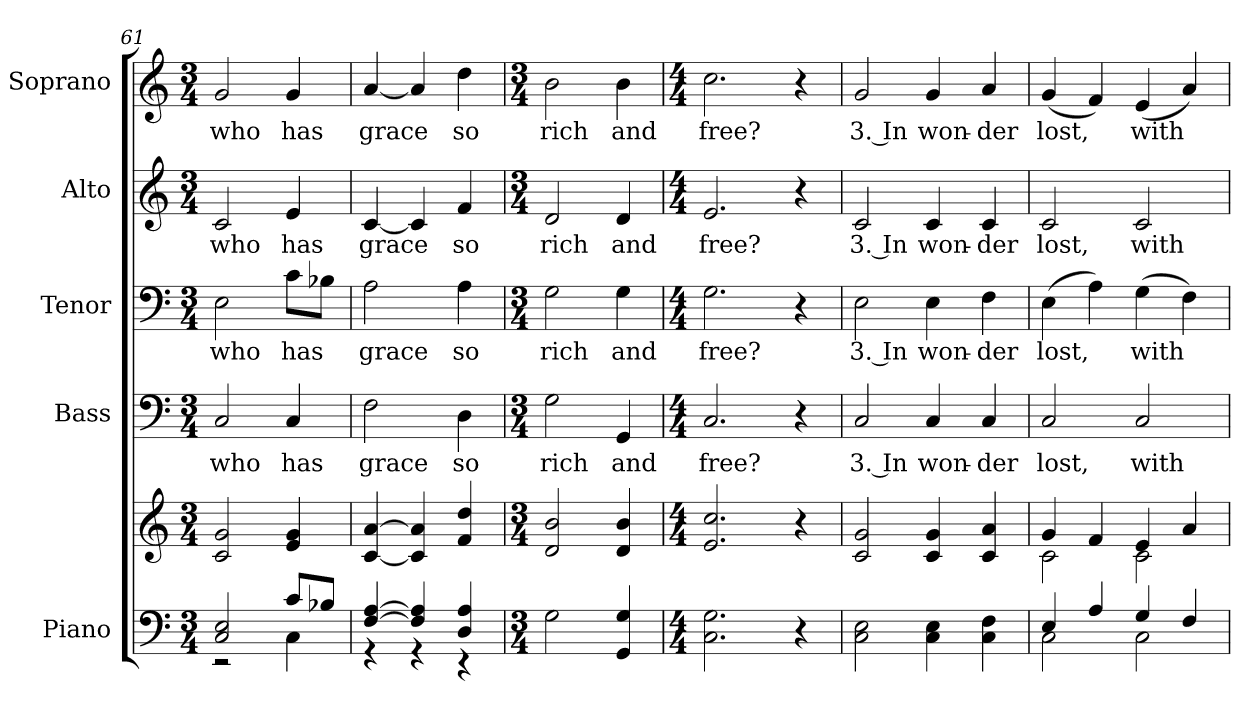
**kern	**kern	**kern	**text	**kern	**text	**kern	**text	**kern	**text
*part5	*part5	*part4	*part4	*part3	*part3	*part2	*part2	*part1	*part1
*staff6	*staff5	*staff4	*staff4	*staff3	*staff3	*staff2	*staff2	*staff1	*staff1
*I"Piano	*	*I"Bass	*	*I"Tenor	*	*I"Alto	*	*I"Soprano	*
*I'Pno.	*	*I'B.	*	*I'T.	*	*I'A.	*	*I'S.	*
*clefF4	*clefG2	*clefF4	*	*clefF4	*	*clefG2	*	*clefG2	*
*k[]	*k[]	*k[]	*	*k[]	*	*k[]	*	*k[]	*
*C:	*C:	*C:	*	*C:	*	*C:	*	*C:	*
*M3/4	*M3/4	*M3/4	*	*M3/4	*	*M3/4	*	*M3/4	*
=61	=61	=61	=61	=61	=61	=61	=61	=61	=61
*^	*	*	*	*	*	*	*	*	*
!	!	!	!	!LO:LY:b:color=#000000	!	!	!	!	!	!
!	!	!	!	!	!	!LO:LY:b:color=#000000	!	!	!	!
!	!	!	!	!	!	!	!	!LO:LY:b:color=#000000	!	!
!	!	!	!	!	!	!	!	!	!	!LO:LY:b:color=#000000
2Ci/ 2Ei	2r	2ci/ 2gi	2Ci/	who	2Ei\	who	2ci/	who	2gi/	who
!	!	!	!	!LO:LY:b:color=#000000	!	!	!	!	!	!
!	!	!	!	!	!	!LO:LY:b:color=#000000	!	!	!	!
!	!	!	!	!	!	!	!	!LO:LY:b:color=#000000	!	!
!	!	!	!	!	!	!	!	!	!	!LO:LY:b:color=#000000
8ci/L	4Ci\	4ei/ 4gi	4Ci/	has	8ci\L	has	4ei/	has	4gi/	has
8B-Xi/J	.	.	.	.	8B-Xi\J	.	.	.	.	.
=62	=62	=62	=62	=62	=62	=62	=62	=62	=62	=62
!	!	!	!	!LO:LY:b:color=#000000	!	!	!	!	!	!
!	!	!	!	!	!	!LO:LY:b:color=#000000	!	!	!	!
!	!	!	!	!	!	!	!	!LO:LY:b:color=#000000	!	!
!	!	!	!	!	!	!	!	!	!	!LO:LY:b:color=#000000
[>4Fi/ [>4Ai	4r	[<4ci/ [>4ai	2Fi\	grace	2Ai\	grace	[<4ci/	grace	[<4ai/	grace
4Fi/] 4Ai]	4r	4ci/] 4ai]	.	.	.	.	4ci/]	.	4ai/]	.
!	!	!	!	!LO:LY:b:color=#000000	!	!	!	!	!	!
!	!	!	!	!	!	!LO:LY:b:color=#000000	!	!	!	!
!	!	!	!	!	!	!	!	!LO:LY:b:color=#000000	!	!
!	!	!	!	!	!	!	!	!	!	!LO:LY:b:color=#000000
4Di/ 4Ai	4r	4fi/ 4ddi	4Di\	so	4Ai\	so	4fi/	so	4ddi\	so
*v	*v	*	*	*	*	*	*	*	*	*
!!LO:PB:g=z
=63	=63	=63	=63	=63	=63	=63	=63	=63	=63
*M3/4	*M3/4	*M3/4	*	*M3/4	*	*M3/4	*	*M3/4	*
*^	*	*	*	*	*	*	*	*	*
!	!	!	!	!LO:LY:b:color=#000000	!	!	!	!	!	!
*v	*v	*	*	*	*	*	*	*	*	*
*^	*	*	*	*	*	*	*	*	*
!	!	!	!	!	!	!LO:LY:b:color=#000000	!	!	!	!
*v	*v	*	*	*	*	*	*	*	*	*
*^	*	*	*	*	*	*	*	*	*
!	!	!	!	!	!	!	!	!LO:LY:b:color=#000000	!	!
*v	*v	*	*	*	*	*	*	*	*	*
*^	*	*	*	*	*	*	*	*	*
!	!	!	!	!	!	!	!	!	!	!LO:LY:b:color=#000000
*v	*v	*	*	*	*	*	*	*	*	*
2Gi\	2di/ 2bi	2Gi\	rich	2Gi\	rich	2di/	rich	2bi\	rich
!	!	!	!LO:LY:b:color=#000000	!	!	!	!	!	!
!	!	!	!	!	!LO:LY:b:color=#000000	!	!	!	!
!	!	!	!	!	!	!	!LO:LY:b:color=#000000	!	!
!	!	!	!	!	!	!	!	!	!LO:LY:b:color=#000000
4GGi/ 4Gi	4di/ 4bi	4GGi/	and	4Gi\	and	4di/	and	4bi\	and
=64	=64	=64	=64	=64	=64	=64	=64	=64	=64
*M4/4	*M4/4	*M4/4	*	*M4/4	*	*M4/4	*	*M4/4	*
!	!	!	!LO:LY:b:color=#000000	!	!	!	!	!	!
!	!	!	!	!	!LO:LY:b:color=#000000	!	!	!	!
!	!	!	!	!	!	!	!LO:LY:b:color=#000000	!	!
!	!	!	!	!	!	!	!	!	!LO:LY:b:color=#000000
2.Ci\ 2.Gi	2.ei/ 2.cci	2.Ci/	free?	2.Gi\	free?	2.ei/	free?	2.cci\	free?
4r	4r	4r	.	4r	.	4r	.	4r	.
=65	=65	=65	=65	=65	=65	=65	=65	=65	=65
!	!	!	!LO:LY:b:color=#000000	!	!	!	!	!	!
!	!	!	!	!	!LO:LY:b:color=#000000	!	!	!	!
!	!	!	!	!	!	!	!LO:LY:b:color=#000000	!	!
!	!	!	!	!	!	!	!	!	!LO:LY:b:color=#000000
2Ci\ 2Ei	2ci/ 2gi	2Ci/	3. In	2Ei\	3. In	2ci/	3. In	2gi/	3. In
!	!	!	!LO:LY:b:color=#000000	!	!	!	!	!	!
!	!	!	!	!	!LO:LY:b:color=#000000	!	!	!	!
!	!	!	!	!	!	!	!LO:LY:b:color=#000000	!	!
!	!	!	!	!	!	!	!	!	!LO:LY:b:color=#000000
4Ci\ 4Ei	4ci/ 4gi	4Ci/	won-	4Ei\	won-	4ci/	won-	4gi/	won-
!	!	!	!LO:LY:b:color=#000000	!	!	!	!	!	!
!	!	!	!	!	!LO:LY:b:color=#000000	!	!	!	!
!	!	!	!	!	!	!	!LO:LY:b:color=#000000	!	!
!	!	!	!	!	!	!	!	!	!LO:LY:b:color=#000000
4Ci\ 4Fi	4ci/ 4ai	4Ci/	-der	4Fi\	-der	4ci/	-der	4ai/	-der
!!LO:PB:g=z
=66	=66	=66	=66	=66	=66	=66	=66	=66	=66
*^	*^	*	*	*	*	*	*	*	*
!	!	!	!	!	!LO:LY:b:color=#000000	!	!	!	!	!	!
!	!	!	!	!	!	!	!LO:LY:b:color=#000000	!	!	!	!
!	!	!	!	!	!	!	!	!	!LO:LY:b:color=#000000	!	!
!	!	!	!	!	!	!	!	!	!	!	!LO:LY:b:color=#000000
4Ei/	2Ci\	4gi/	2ci\	2Ci/	lost,	(4Ei\	lost,	2ci/	lost,	(4gi/	lost,
4Ai/	.	4fi/	.	.	.	4Ai\)	.	.	.	4fi/)	.
!	!	!	!	!	!LO:LY:b:color=#000000	!	!	!	!	!	!
!	!	!	!	!	!	!	!LO:LY:b:color=#000000	!	!	!	!
!	!	!	!	!	!	!	!	!	!LO:LY:b:color=#000000	!	!
!	!	!	!	!	!	!	!	!	!	!	!LO:LY:b:color=#000000
4Gi/	2Ci\	4ei/	2ci\	2Ci/	with	(4Gi\	with	2ci/	with	(4ei/	with
4Fi/	.	4ai/	.	.	.	4Fi\)	.	.	.	4ai/)	.
*v	*v	*	*	*	*	*	*	*	*	*	*
*	*v	*v	*	*	*	*	*	*	*	*
=	=	=	=	=	=	=	=	=	=
*-	*-	*-	*-	*-	*-	*-	*-	*-	*-
